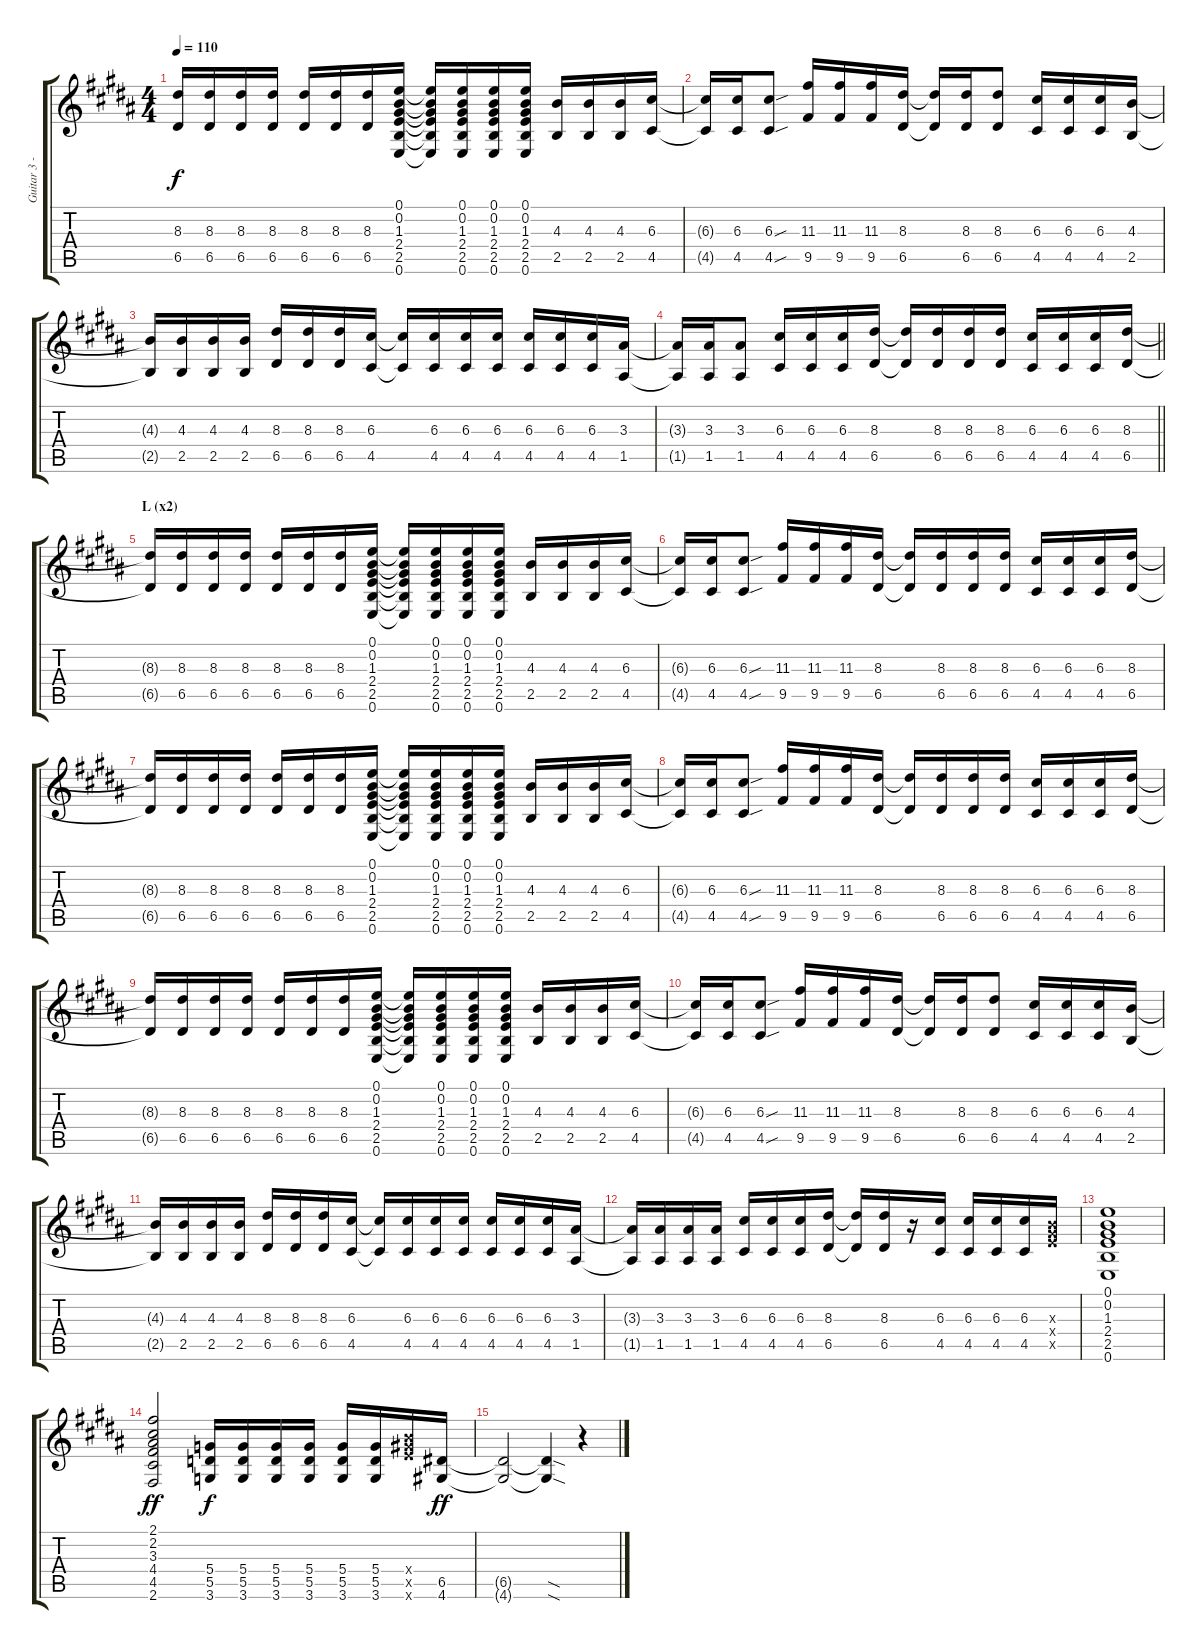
\track ("Guitar 3 - Uruha" "Guitar 3 -") {instrument distortionguitar}
\staff {score tabs}
\tuning (E4 B3 G3 D3 A2 E2) {hide}
\ts (4 4)
\tempo 110
\clef g2
\ks b
(8.3{t} 6.5{t}).16{dy f} (8.3 6.5).16 (8.3 6.5).16 (8.3 6.5).16 (8.3 6.5).16 (8.3 6.5).16 (8.3 6.5).16 (0.1 0.2 1.3 2.4 2.5 0.6).16 (0.1{t} 0.2{t} 1.3{t} 2.4{t} 2.5{t} 0.6{t}).16 (0.1 0.2 1.3 2.4 2.5 0.6).16 (0.1 0.2 1.3 2.4 2.5 0.6).16 (0.1 0.2 1.3 2.4 2.5 0.6).16 (4.3 2.5).16 (4.3 2.5).16 (4.3 2.5).16 (6.3 4.5).16 |
(6.3{t} 4.5{t}).16 (6.3 4.5).16 (6.3{sou} 4.5{sou}).8 (11.3 9.5).16 (11.3 9.5).16 (11.3 9.5).16 (8.3 6.5).16 (8.3{t} 6.5{t}).16 (8.3 6.5).16 (8.3 6.5).8 (6.3 4.5).16 (6.3 4.5).16 (6.3 4.5).16 (4.3 2.5).16 |
(4.3{t} 2.5{t}).16 (4.3 2.5).16 (4.3 2.5).16 (4.3 2.5).16 (8.3 6.5).16 (8.3 6.5).16 (8.3 6.5).16 (6.3 4.5).16 (6.3{t} 4.5{t}).16 (6.3 4.5).16 (6.3 4.5).16 (6.3 4.5).16 (6.3 4.5).16 (6.3 4.5).16 (6.3 4.5).16 (3.3 1.5).16 |
\barLineRight lightlight
(3.3{t} 1.5{t}).16 (3.3 1.5).16 (3.3 1.5).8 (6.3 4.5).16 (6.3 4.5).16 (6.3 4.5).16 (8.3 6.5).16 (8.3{t} 6.5{t}).16 (8.3 6.5).16 (8.3 6.5).16 (8.3 6.5).16 (6.3 4.5).16 (6.3 4.5).16 (6.3 4.5).16 (8.3 6.5).16 |
\section ("" "L (x2)")
(8.3{t} 6.5{t}).16 (8.3 6.5).16 (8.3 6.5).16 (8.3 6.5).16 (8.3 6.5).16 (8.3 6.5).16 (8.3 6.5).16 (0.1 0.2 1.3 2.4 2.5 0.6).16 (0.1{t} 0.2{t} 1.3{t} 2.4{t} 2.5{t} 0.6{t}).16 (0.1 0.2 1.3 2.4 2.5 0.6).16 (0.1 0.2 1.3 2.4 2.5 0.6).16 (0.1 0.2 1.3 2.4 2.5 0.6).16 (4.3 2.5).16 (4.3 2.5).16 (4.3 2.5).16 (6.3 4.5).16 |
(6.3{t} 4.5{t}).16 (6.3 4.5).16 (6.3{sou} 4.5{sou}).8 (11.3 9.5).16 (11.3 9.5).16 (11.3 9.5).16 (8.3 6.5).16 (8.3{t} 6.5{t}).16 (8.3 6.5).16 (8.3 6.5).16 (8.3 6.5).16 (6.3 4.5).16 (6.3 4.5).16 (6.3 4.5).16 (8.3 6.5).16 |
(8.3{t} 6.5{t}).16 (8.3 6.5).16 (8.3 6.5).16 (8.3 6.5).16 (8.3 6.5).16 (8.3 6.5).16 (8.3 6.5).16 (0.1 0.2 1.3 2.4 2.5 0.6).16 (0.1{t} 0.2{t} 1.3{t} 2.4{t} 2.5{t} 0.6{t}).16 (0.1 0.2 1.3 2.4 2.5 0.6).16 (0.1 0.2 1.3 2.4 2.5 0.6).16 (0.1 0.2 1.3 2.4 2.5 0.6).16 (4.3 2.5).16 (4.3 2.5).16 (4.3 2.5).16 (6.3 4.5).16 |
(6.3{t} 4.5{t}).16 (6.3 4.5).16 (6.3{sou} 4.5{sou}).8 (11.3 9.5).16 (11.3 9.5).16 (11.3 9.5).16 (8.3 6.5).16 (8.3{t} 6.5{t}).16 (8.3 6.5).16 (8.3 6.5).16 (8.3 6.5).16 (6.3 4.5).16 (6.3 4.5).16 (6.3 4.5).16 (8.3 6.5).16 |
(8.3{t} 6.5{t}).16 (8.3 6.5).16 (8.3 6.5).16 (8.3 6.5).16 (8.3 6.5).16 (8.3 6.5).16 (8.3 6.5).16 (0.1 0.2 1.3 2.4 2.5 0.6).16 (0.1{t} 0.2{t} 1.3{t} 2.4{t} 2.5{t} 0.6{t}).16 (0.1 0.2 1.3 2.4 2.5 0.6).16 (0.1 0.2 1.3 2.4 2.5 0.6).16 (0.1 0.2 1.3 2.4 2.5 0.6).16 (4.3 2.5).16 (4.3 2.5).16 (4.3 2.5).16 (6.3 4.5).16 |
(6.3{t} 4.5{t}).16 (6.3 4.5).16 (6.3{sou} 4.5{sou}).8 (11.3 9.5).16 (11.3 9.5).16 (11.3 9.5).16 (8.3 6.5).16 (8.3{t} 6.5{t}).16 (8.3 6.5).16 (8.3 6.5).8 (6.3 4.5).16 (6.3 4.5).16 (6.3 4.5).16 (4.3 2.5).16 |
(4.3{t} 2.5{t}).16 (4.3 2.5).16 (4.3 2.5).16 (4.3 2.5).16 (8.3 6.5).16 (8.3 6.5).16 (8.3 6.5).16 (6.3 4.5).16 (6.3{t} 4.5{t}).16 (6.3 4.5).16 (6.3 4.5).16 (6.3 4.5).16 (6.3 4.5).16 (6.3 4.5).16 (6.3 4.5).16 (3.3 1.5).16 |
(3.3{t} 1.5{t}).16 (3.3 1.5).16 (3.3 1.5).16 (3.3 1.5).16 (6.3 4.5).16 (6.3 4.5).16 (6.3 4.5).16 (8.3 6.5).16 (8.3{t} 6.5{t}).16 (8.3 6.5).16 r.16 (6.3 4.5).16 (6.3 4.5).16 (6.3 4.5).16 (6.3 4.5).16 (4.3{x} 6.4{x} 7.5{x}).16 |
(0.1 0.2 1.3 2.4 2.5 0.6).1 |
(2.1 2.2 3.3 4.4 4.5 2.6).2{dy ff} (5.4 5.5 3.6).16{dy f} (5.4 5.5 3.6).16 (5.4 5.5 3.6).16 (5.4 5.5 3.6).16 (5.4 5.5 3.6).16 (5.4 5.5 3.6).16 (9.4{x} 11.5{x} 12.6{x}).16 (6.5 4.6).16{dy ff} |
(6.5{t} 4.6{t}).2 (6.5{sod t} 4.6{sod t}).4 r.4
